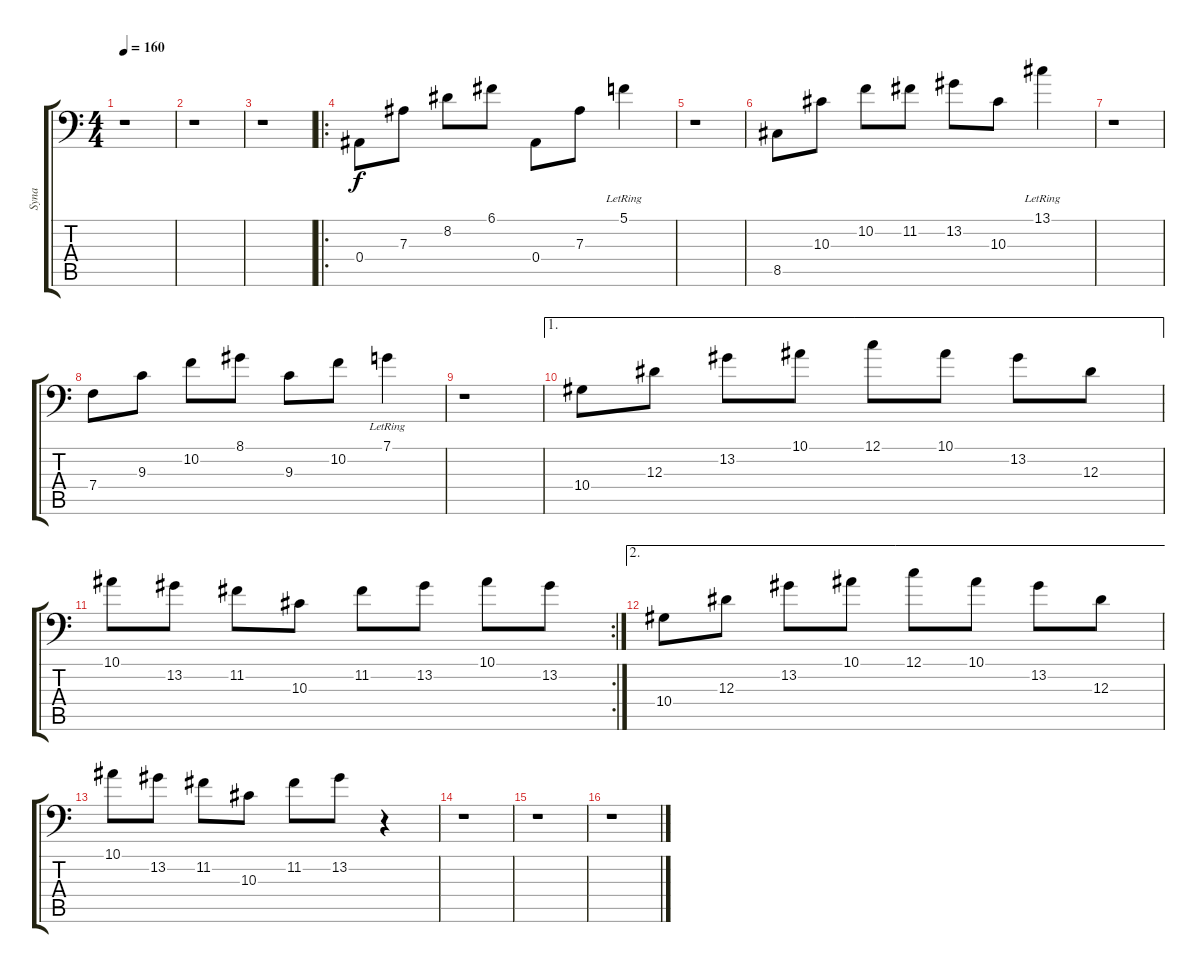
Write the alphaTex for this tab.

\track ("Syna" "Syna") {instrument acousticgrandpiano}
\staff {score tabs}
\tuning (C4 G3 Eb3 Bb2 F2 Bb1) {hide}
\ts (4 4)
\tempo 160
\clef f4
\ks c
r.1{dy f} |
r.1 |
r.1 |
\ro
0.4.8 7.3.8 8.2.8 6.1.8 0.4.8 7.3.8 5.1{lr}.4 |
r.1 |
8.5.8 10.3.8 10.2.8 11.2.8 13.2.8 10.3.8 13.1{lr}.4 |
r.1 |
7.4.8 9.3.8 10.2.8 8.1.8 9.3.8 10.2.8 7.1{lr}.4 |
r.1 |
\ae 1
10.4.8 12.3.8 13.2.8 10.1.8 12.1.8 10.1.8 13.2.8 12.3.8 |
\rc 2
10.1.8 13.2.8 11.2.8 10.3.8 11.2.8 13.2.8 10.1.8 13.2.8 |
\ae 2
10.4.8 12.3.8 13.2.8 10.1.8 12.1.8 10.1.8 13.2.8 12.3.8 |
10.1.8 13.2.8 11.2.8 10.3.8 11.2.8 13.2.8 r.4 |
r.1 |
r.1 |
r.1
